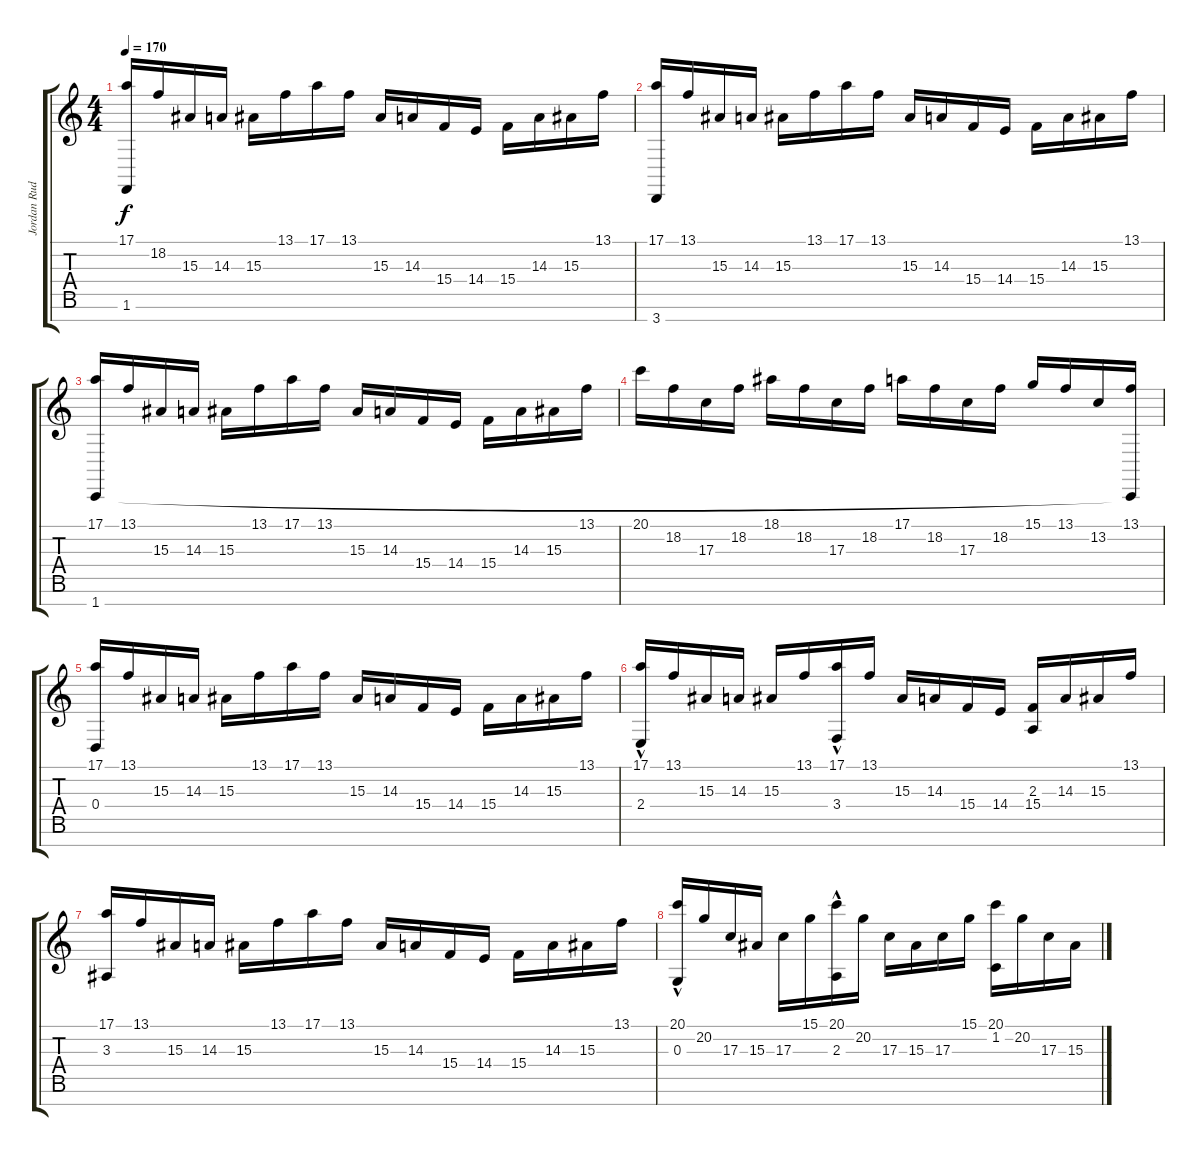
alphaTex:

\track ("Jordan Rudess Lead 1" "Jordan Rud") {instrument lead2sawtooth}
\staff {score tabs}
\tuning (E4 B3 G3 D3 A2 E2 B1) {hide}
\ts (4 4)
\tempo 170
\clef g2
\ks c
(17.1 1.6).16{dy f} 18.2.16 15.3.16 14.3.16 15.3.16 13.1.16 17.1.16 13.1.16 15.3.16 14.3.16 15.4.16 14.4.16 15.4.16 14.3.16 15.3.16 13.1.16 |
(17.1 3.7).16 13.1.16 15.3.16 14.3.16 15.3.16 13.1.16 17.1.16 13.1.16 15.3.16 14.3.16 15.4.16 14.4.16 15.4.16 14.3.16 15.3.16 13.1.16 |
(17.1 1.7).16 13.1.16 15.3.16 14.3.16 15.3.16 13.1.16 17.1.16 13.1.16 15.3.16 14.3.16 15.4.16 14.4.16 15.4.16 14.3.16 15.3.16 13.1.16 |
20.1.16 18.2.16 17.3.16 18.2.16 18.1.16 18.2.16 17.3.16 18.2.16 17.1.16 18.2.16 17.3.16 18.2.16 15.1.16 13.1.16 13.2.16 (13.1 1.7{t}).16 |
(17.1 0.4).16 13.1.16 15.3.16 14.3.16 15.3.16 13.1.16 17.1.16 13.1.16 15.3.16 14.3.16 15.4.16 14.4.16 15.4.16 14.3.16 15.3.16 13.1.16 |
(17.1 2.4{hac}).16 13.1.16 15.3.16 14.3.16 15.3.16 13.1.16 (17.1 3.4{hac}).16 13.1.16 15.3.16 14.3.16 15.4.16 14.4.16 (2.3 15.4).16 14.3.16 15.3.16 13.1.16 |
(17.1 3.3).16 13.1.16 15.3.16 14.3.16 15.3.16 13.1.16 17.1.16 13.1.16 15.3.16 14.3.16 15.4.16 14.4.16 15.4.16 14.3.16 15.3.16 13.1.16 |
(20.1 0.3{hac}).16 20.2.16 17.3.16 15.3.16 17.3.16 15.1.16 (20.1 2.3{hac}).16 20.2.16 17.3.16 15.3.16 17.3.16 15.1.16 (20.1 1.2).16 20.2.16 17.3.16 15.3.16
